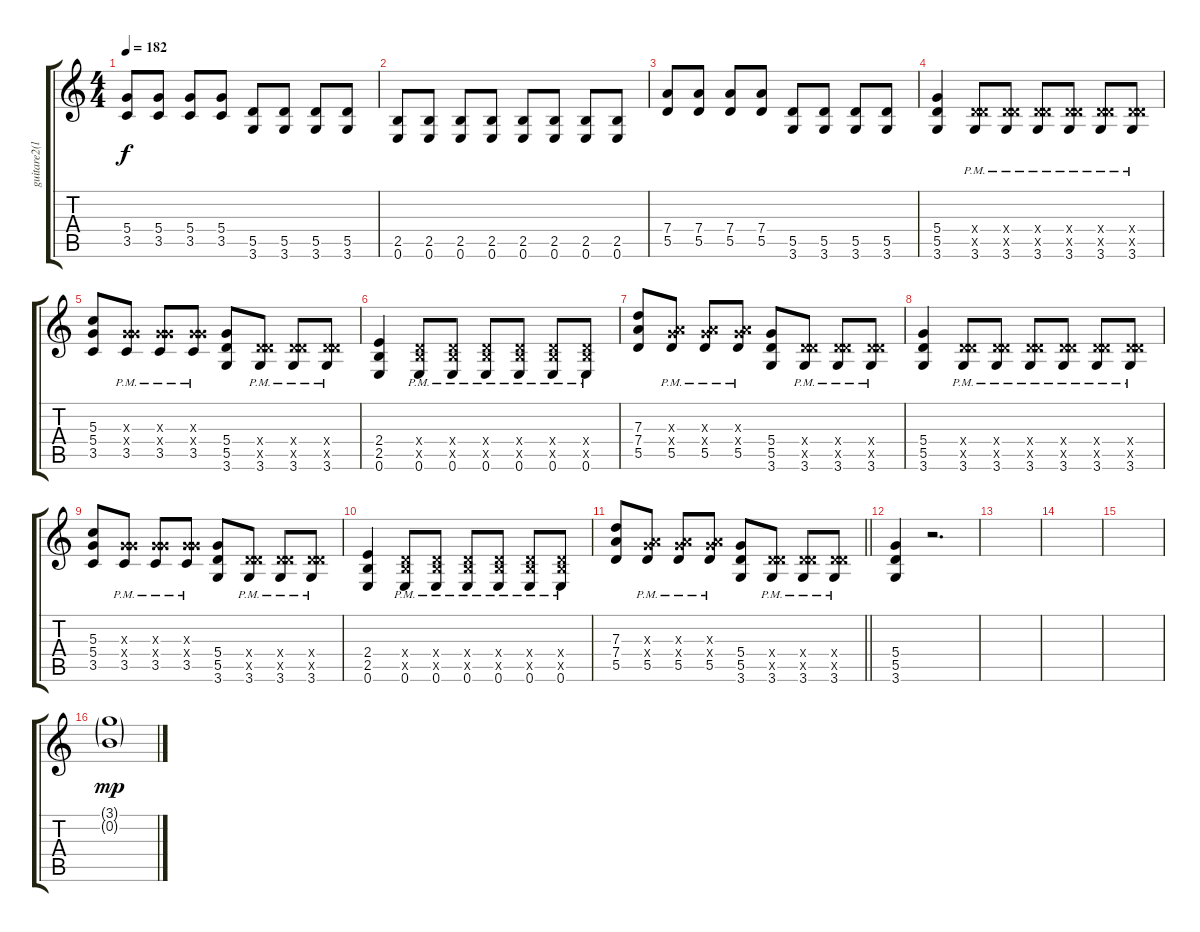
\track ("guitare2(lars)" "guitare2(l") {instrument overdrivenguitar}
\staff {score tabs}
\tuning (E4 B3 G3 D3 A2 E2) {hide}
\ts (4 4)
\tempo 182
\clef g2
\ks c
(5.4 3.5).8{dy f} (5.4 3.5).8 (5.4 3.5).8 (5.4 3.5).8 (5.5 3.6).8 (5.5 3.6).8 (5.5 3.6).8 (5.5 3.6).8 |
(2.5 0.6).8 (2.5 0.6).8 (2.5 0.6).8 (2.5 0.6).8 (2.5 0.6).8 (2.5 0.6).8 (2.5 0.6).8 (2.5 0.6).8 |
(7.4 5.5).8 (7.4 5.5).8 (7.4 5.5).8 (7.4 5.5).8 (5.5 3.6).8 (5.5 3.6).8 (5.5 3.6).8 (5.5 3.6).8 |
(5.4 5.5 3.6).4 (0.4{x} 5.5{pm x} 3.6{pm}).8 (0.4{x} 5.5{pm x} 3.6{pm}).8 (0.4{x} 5.5{pm x} 3.6{pm}).8 (0.4{x} 5.5{pm x} 3.6{pm}).8 (0.4{x} 5.5{pm x} 3.6{pm}).8 (0.4{x} 5.5{pm x} 3.6{pm}).8 |
(5.3 5.4 3.5).8 (0.3{x} 5.4{pm x} 3.5{pm}).8 (0.3{x} 5.4{pm x} 3.5{pm}).8 (0.3{x} 5.4{pm x} 3.5{pm}).8 (5.4 5.5 3.6).8 (0.4{x} 5.5{pm x} 3.6{pm}).8 (0.4{x} 5.5{pm x} 3.6{pm}).8 (0.4{x} 5.5{pm x} 3.6{pm}).8 |
(2.4 2.5 0.6).4 (0.4{x} 2.5{pm x} 0.6{pm}).8 (0.4{x} 2.5{pm x} 0.6{pm}).8 (0.4{x} 2.5{pm x} 0.6{pm}).8 (0.4{x} 2.5{pm x} 0.6{pm}).8 (0.4{x} 2.5{pm x} 0.6{pm}).8 (0.4{x} 2.5{pm x} 0.6{pm}).8 |
(7.3 7.4 5.5).8 (0.3{x} 7.4{pm x} 5.5{pm}).8 (0.3{x} 7.4{pm x} 5.5{pm}).8 (0.3{x} 7.4{pm x} 5.5{pm}).8 (5.4 5.5 3.6).8 (0.4{x} 5.5{pm x} 3.6{pm}).8 (0.4{x} 5.5{pm x} 3.6{pm}).8 (0.4{x} 5.5{pm x} 3.6{pm}).8 |
(5.4 5.5 3.6).4 (0.4{x} 5.5{pm x} 3.6{pm}).8 (0.4{x} 5.5{pm x} 3.6{pm}).8 (0.4{x} 5.5{pm x} 3.6{pm}).8 (0.4{x} 5.5{pm x} 3.6{pm}).8 (0.4{x} 5.5{pm x} 3.6{pm}).8 (0.4{x} 5.5{pm x} 3.6{pm}).8 |
(5.3 5.4 3.5).8 (0.3{x} 5.4{pm x} 3.5{pm}).8 (0.3{x} 5.4{pm x} 3.5{pm}).8 (0.3{x} 5.4{pm x} 3.5{pm}).8 (5.4 5.5 3.6).8 (0.4{x} 5.5{pm x} 3.6{pm}).8 (0.4{x} 5.5{pm x} 3.6{pm}).8 (0.4{x} 5.5{pm x} 3.6{pm}).8 |
(2.4 2.5 0.6).4 (0.4{x} 2.5{pm x} 0.6{pm}).8 (0.4{x} 2.5{pm x} 0.6{pm}).8 (0.4{x} 2.5{pm x} 0.6{pm}).8 (0.4{x} 2.5{pm x} 0.6{pm}).8 (0.4{x} 2.5{pm x} 0.6{pm}).8 (0.4{x} 2.5{pm x} 0.6{pm}).8 |
\barLineRight lightlight
(7.3 7.4 5.5).8 (0.3{x} 7.4{pm x} 5.5{pm}).8 (0.3{x} 7.4{pm x} 5.5{pm}).8 (0.3{x} 7.4{pm x} 5.5{pm}).8 (5.4 5.5 3.6).8 (0.4{x} 5.5{pm x} 3.6{pm}).8 (0.4{x} 5.5{pm x} 3.6{pm}).8 (0.4{x} 5.5{pm x} 3.6{pm}).8 |
(5.4 5.5 3.6).4 r.2{d} |
|
|
|
(3.1{g} 0.2{g}).1{dy mp}
